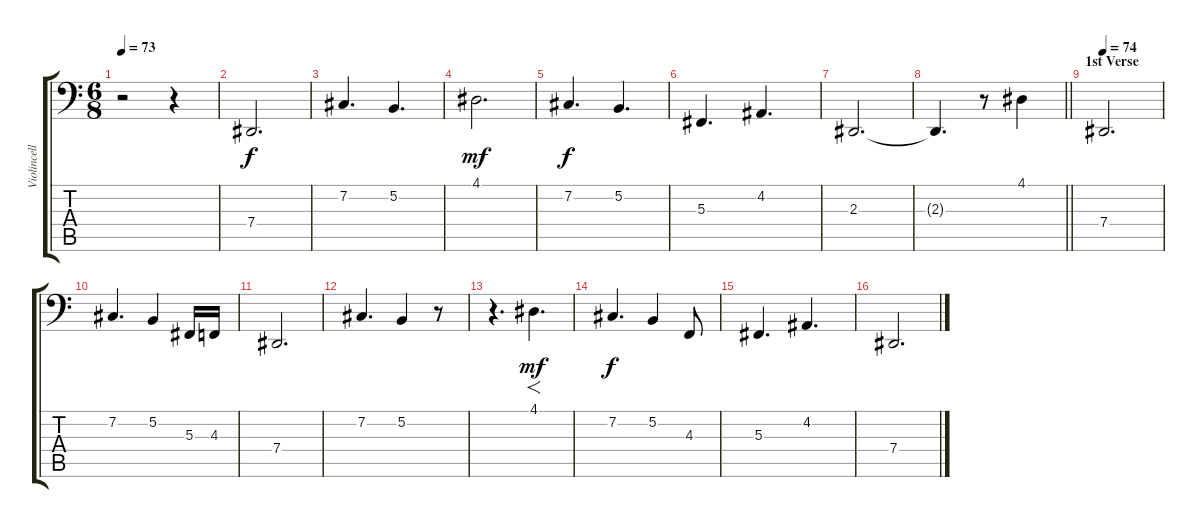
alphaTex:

\track ("Violincello Section (SF Symphony)" "Violincell") {instrument stringensemble1}
\staff {score tabs}
\tuning (B2 Gb2 Db2 Ab1 Eb1 Bb0) {hide}
\ts (6 8)
\tempo 73
\clef f4
\ks c
r.2{dy f} r.4 |
7.4.2{d} |
7.2.4{d} 5.2.4{d} |
4.1.2{d dy mf} |
7.2.4{d dy f} 5.2.4{d} |
5.3.4{d} 4.2.4{d} |
2.3.2{d} |
\barLineRight lightlight
2.3{t}.4{d} r.8 4.1.4 |
\section ("" "1st Verse")
\tempo 74
7.4.2{d} |
7.2.4{d} 5.2.4 5.3.16 4.3.16 |
7.4.2{d} |
7.2.4{d} 5.2.4 r.8 |
r.4{d} 4.1.4{f d dy mf} |
7.2.4{d dy f} 5.2.4 4.3.8 |
5.3.4{d} 4.2.4{d} |
7.4.2{d}
